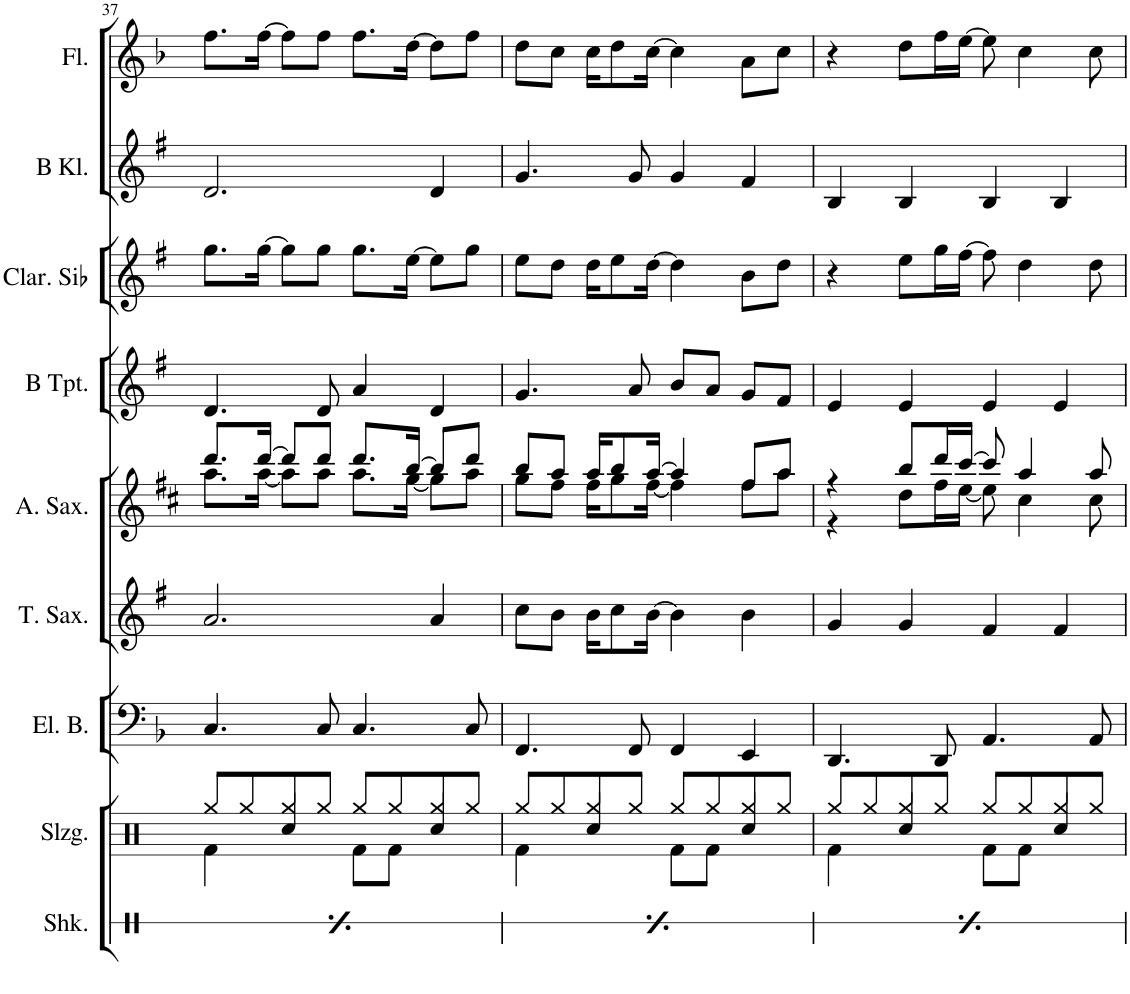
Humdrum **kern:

**kern	**kern	**kern	**kern	**kern	**kern	**kern	**kern	**kern
*part9	*part8	*part7	*part6	*part5	*part4	*part3	*part2	*part1
*staff9	*staff8	*staff7	*staff6	*staff5	*staff4	*staff3	*staff2	*staff1
*I"Shaker	*I"Schlagzeug	*I"Elektrischer Bass	*I"Tenor Saxophon	*I"Alt Saxophon	*I"B Trompete	*I"Clarinette en Sib	*I"B Klarinette	*I"Flöte
*I'Shk.	*I'Slzg.	*I'El. B.	*I'T. Sax.	*I'A. Sax.	*I'B Tpt.	*I'Clar. Sib	*I'B Kl.	*I'Fl.
!!LO:PB:g=z
*clefX	*clefX	*clefF4	*clefG2	*clefG2	*clefG2	*clefG2	*clefG2	*clefG2
*	*	*	*Trd8c14	*Trd5c9	*Trd1c2	*Trd1c2	*Trd1c2	*
*k[]	*k[]	*k[b-]	*k[f#]	*k[f#c#]	*k[f#]	*k[f#]	*k[f#]	*k[b-]
*M4/4	*M4/4	*M4/4	*M4/4	*M4/4	*M4/4	*M4/4	*M4/4	*M4/4
=37	=37	=37	=37	=37	=37	=37	=37	=37
*	*^	*	*	*^	*	*	*	*
16Re\LL	8Rgg/L	4Rf\	4.C/	2.a/	8.ddd/L	8.aa\L	4.d/	8.gg\L	2.d/	8.ff\L
16Re\	.	.	.	.	.	.	.	.	.	.
16Re\	8Rgg/	.	.	.	.	.	.	.	.	.
16Re\JJ	.	.	.	.	[16ddd/Jk	[16aa\Jk	.	[16gg\Jk	.	[16ff\Jk
16Re\LL	8Rgg/	4Rcc/	.	.	8ddd/L]	8aa\L]	.	8gg\L]	.	8ff\L]
16Re\	.	.	.	.	.	.	.	.	.	.
16Re\	8Rgg/J	.	8C/	.	8ddd/J	8aa\J	8d/	8gg\J	.	8ff\J
16Re\JJ	.	.	.	.	.	.	.	.	.	.
16Re\LL	8Rgg/L	8Rf\L	4.C/	.	8.ddd/L	8.aa\L	4a/	8.gg\L	.	8.ff\L
16Re\	.	.	.	.	.	.	.	.	.	.
16Re\	8Rgg/	8Rf\J	.	.	.	.	.	.	.	.
16Re\JJ	.	.	.	.	[16bb/Jk	[16gg\Jk	.	[16ee\Jk	.	[16dd\Jk
16Re\LL	8Rgg/	4Rcc/	.	4a/	8bb/L]	8gg\L]	4d/	8ee\L]	4d/	8dd\L]
16Re\	.	.	.	.	.	.	.	.	.	.
16Re\	8Rgg/J	.	8C/	.	8ddd/J	8aa\J	.	8gg\J	.	8ff\J
16Re\JJ	.	.	.	.	.	.	.	.	.	.
=38	=38	=38	=38	=38	=38	=38	=38	=38	=38	=38
16Re\LL	8Rgg/L	4Rf\	4.FF/	8cc\L	8bb/L	8gg\L	4.g/	8ee\L	4.g/	8dd\L
16Re\	.	.	.	.	.	.	.	.	.	.
16Re\	8Rgg/	.	.	8b\J	8aa/J	8ff#\J	.	8dd\J	.	8cc\J
16Re\JJ	.	.	.	.	.	.	.	.	.	.
16Re\LL	8Rgg/	4Rcc/	.	16b\KL	16aa/KL	16ff#\KL	.	16dd\KL	.	16cc\KL
16Re\	.	.	.	8cc\	8bb/	8gg\	.	8ee\	.	8dd\
16Re\	8Rgg/J	.	8FF/	.	.	.	8a/	.	8g/	.
16Re\JJ	.	.	.	[16b\Jk	[16aa/Jk	[16ff#\Jk	.	[16dd\Jk	.	[16cc\Jk
16Re\LL	8Rgg/L	8Rf\L	4FF/	4b\]	4aa/]	4ff#\]	8b/L	4dd\]	4g/	4cc\]
16Re\	.	.	.	.	.	.	.	.	.	.
16Re\	8Rgg/	8Rf\J	.	.	.	.	8a/J	.	.	.
16Re\JJ	.	.	.	.	.	.	.	.	.	.
16Re\LL	8Rgg/	4Rcc/	4EE/	4b\	8ff#/L	8ff#\L	8g/L	8b\L	4f#/	8a\L
16Re\	.	.	.	.	.	.	.	.	.	.
16Re\	8Rgg/J	.	.	.	8aa/J	8aa\J	8f#/J	8dd\J	.	8cc\J
16Re\JJ	.	.	.	.	.	.	.	.	.	.
=39	=39	=39	=39	=39	=39	=39	=39	=39	=39	=39
16Re\LL	8Rgg/L	4Rf\	4.DD/	4g/	4r	4r	4e/	4r	4B/	4r
16Re\	.	.	.	.	.	.	.	.	.	.
16Re\	8Rgg/	.	.	.	.	.	.	.	.	.
16Re\JJ	.	.	.	.	.	.	.	.	.	.
16Re\LL	8Rgg/	4Rcc/	.	4g/	8bb/L	8dd\L	4e/	8ee\L	4B/	8dd\L
16Re\	.	.	.	.	.	.	.	.	.	.
16Re\	8Rgg/J	.	8DD/	.	16ddd/L	16ff#\L	.	16gg\L	.	16ff\L
16Re\JJ	.	.	.	.	[16ccc#/JJ	[16ee\JJ	.	[16ff#\JJ	.	[16ee\JJ
16Re\LL	8Rgg/L	8Rf\L	4.AA/	4f#/	8ccc#/]	8ee\]	4e/	8ff#\]	4B/	8ee\]
16Re\	.	.	.	.	.	.	.	.	.	.
16Re\	8Rgg/	8Rf\J	.	.	4aa/	4cc#\	.	4dd\	.	4cc\
16Re\JJ	.	.	.	.	.	.	.	.	.	.
16Re\LL	8Rgg/	4Rcc/	.	4f#/	.	.	4e/	.	4B/	.
16Re\	.	.	.	.	.	.	.	.	.	.
16Re\	8Rgg/J	.	8AA/	.	8aa/	8cc#\	.	8dd\	.	8cc\
16Re\JJ	.	.	.	.	.	.	.	.	.	.
*	*v	*v	*	*	*v	*v	*	*	*	*
=	=	=	=	=	=	=	=	=
*-	*-	*-	*-	*-	*-	*-	*-	*-
